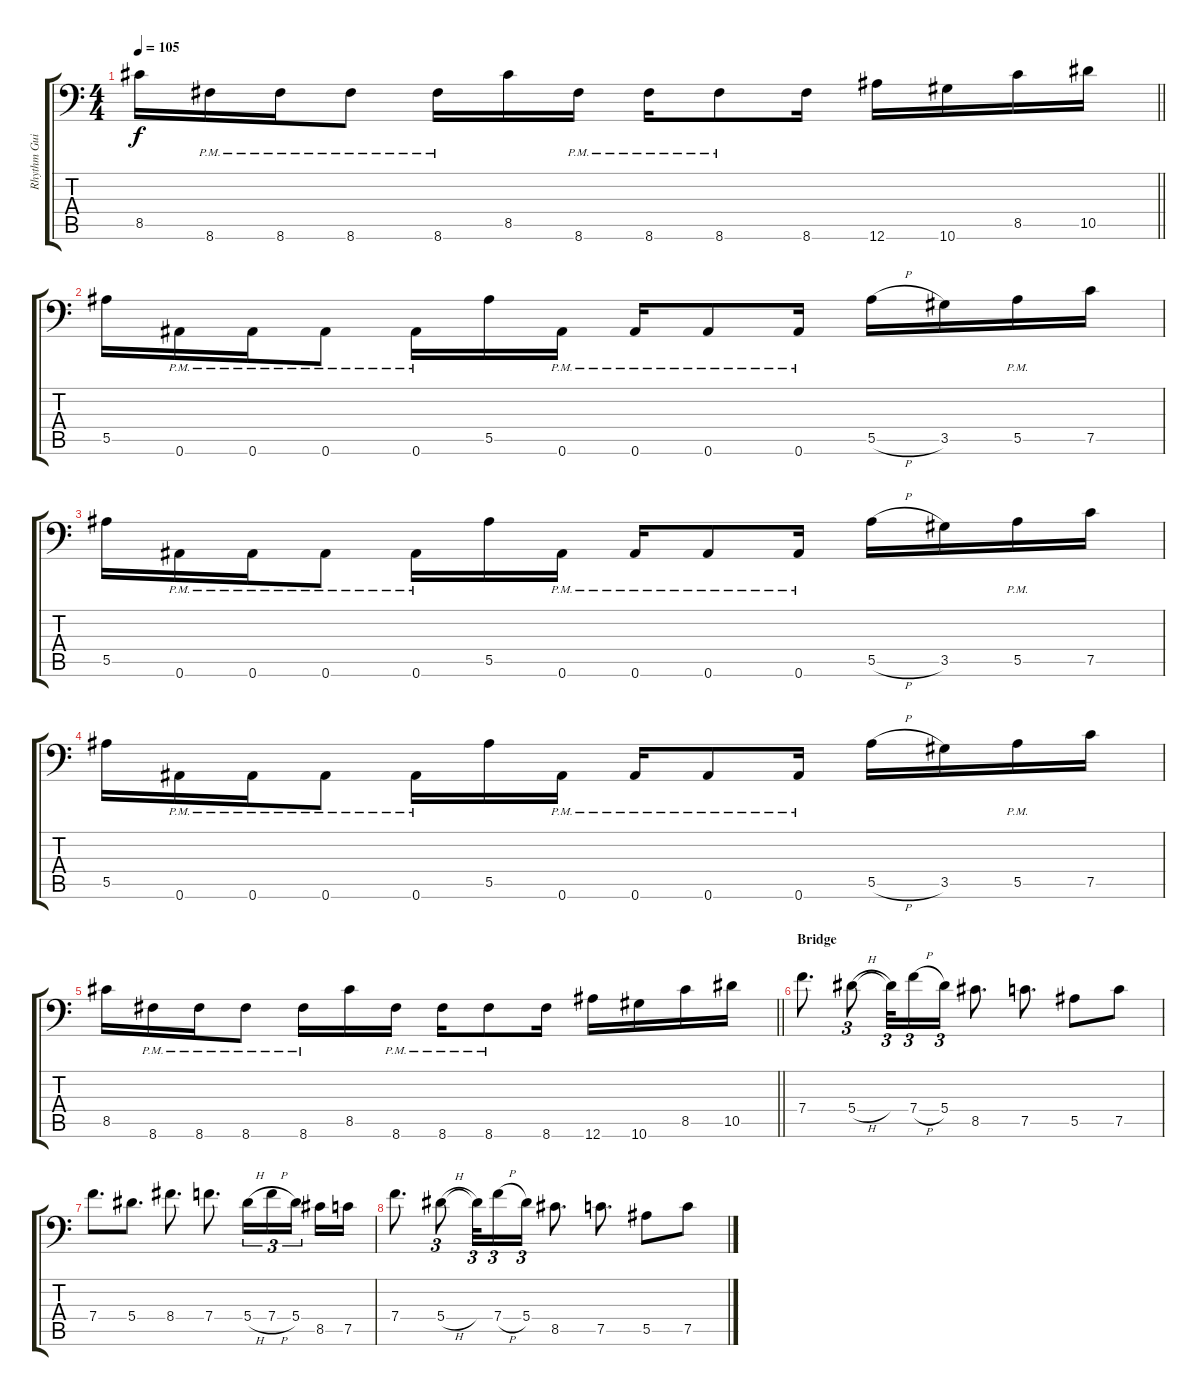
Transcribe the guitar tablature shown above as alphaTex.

\track ("Rhythm Guitar 1" "Rhythm Gui") {instrument distortionguitar}
\staff {score tabs}
\tuning (C4 G3 Eb3 Bb2 F2 Bb1) {hide}
\ts (4 4)
\tempo 105
\clef f4
\barLineRight lightlight
\ks c
8.5.16{dy f} 8.6{pm}.16 8.6{pm}.16 8.6{pm}.8 8.6{pm}.16 8.5.16 8.6{pm}.16 8.6{pm}.16 8.6{pm}.8 8.6.16 12.6.16 10.6.16 8.5.16 10.5.16 |
5.5.16 0.6{pm}.16 0.6{pm}.16 0.6{pm}.8 0.6{pm}.16 5.5.16 0.6{pm}.16 0.6{pm}.16 0.6{pm}.8 0.6{pm}.16 5.5{h}.16 3.5.16 5.5{pm}.16 7.5.16 |
5.5.16 0.6{pm}.16 0.6{pm}.16 0.6{pm}.8 0.6{pm}.16 5.5.16 0.6{pm}.16 0.6{pm}.16 0.6{pm}.8 0.6{pm}.16 5.5{h}.16 3.5.16 5.5{pm}.16 7.5.16 |
5.5.16 0.6{pm}.16 0.6{pm}.16 0.6{pm}.8 0.6{pm}.16 5.5.16 0.6{pm}.16 0.6{pm}.16 0.6{pm}.8 0.6{pm}.16 5.5{h}.16 3.5.16 5.5{pm}.16 7.5.16 |
\barLineRight lightlight
8.5.16 8.6{pm}.16 8.6{pm}.16 8.6{pm}.8 8.6{pm}.16 8.5.16 8.6{pm}.16 8.6{pm}.16 8.6{pm}.8 8.6.16 12.6.16 10.6.16 8.5.16 10.5.16 |
\section ("" "Bridge")
7.4.8{d} 5.4{h}.8{tu (3 2)} 5.4{t}.32{tu (3 2)} 7.4{h}.16{tu (3 2)} 5.4.16{tu (3 2)} 8.5.8{d} 7.5.8{d} 5.5.8 7.5.8 |
7.4.8{d} 5.4.8{d} 8.4.8{d} 7.4.8{d} 5.4{h}.16{tu (3 2)} 7.4{h}.16{tu (3 2)} 5.4.16{tu (3 2) beam splitsecondary} 8.5.16 7.5.16 |
7.4.8{d} 5.4{h}.8{tu (3 2)} 5.4{t}.32{tu (3 2)} 7.4{h}.16{tu (3 2)} 5.4.16{tu (3 2)} 8.5.8{d} 7.5.8{d} 5.5.8 7.5.8
